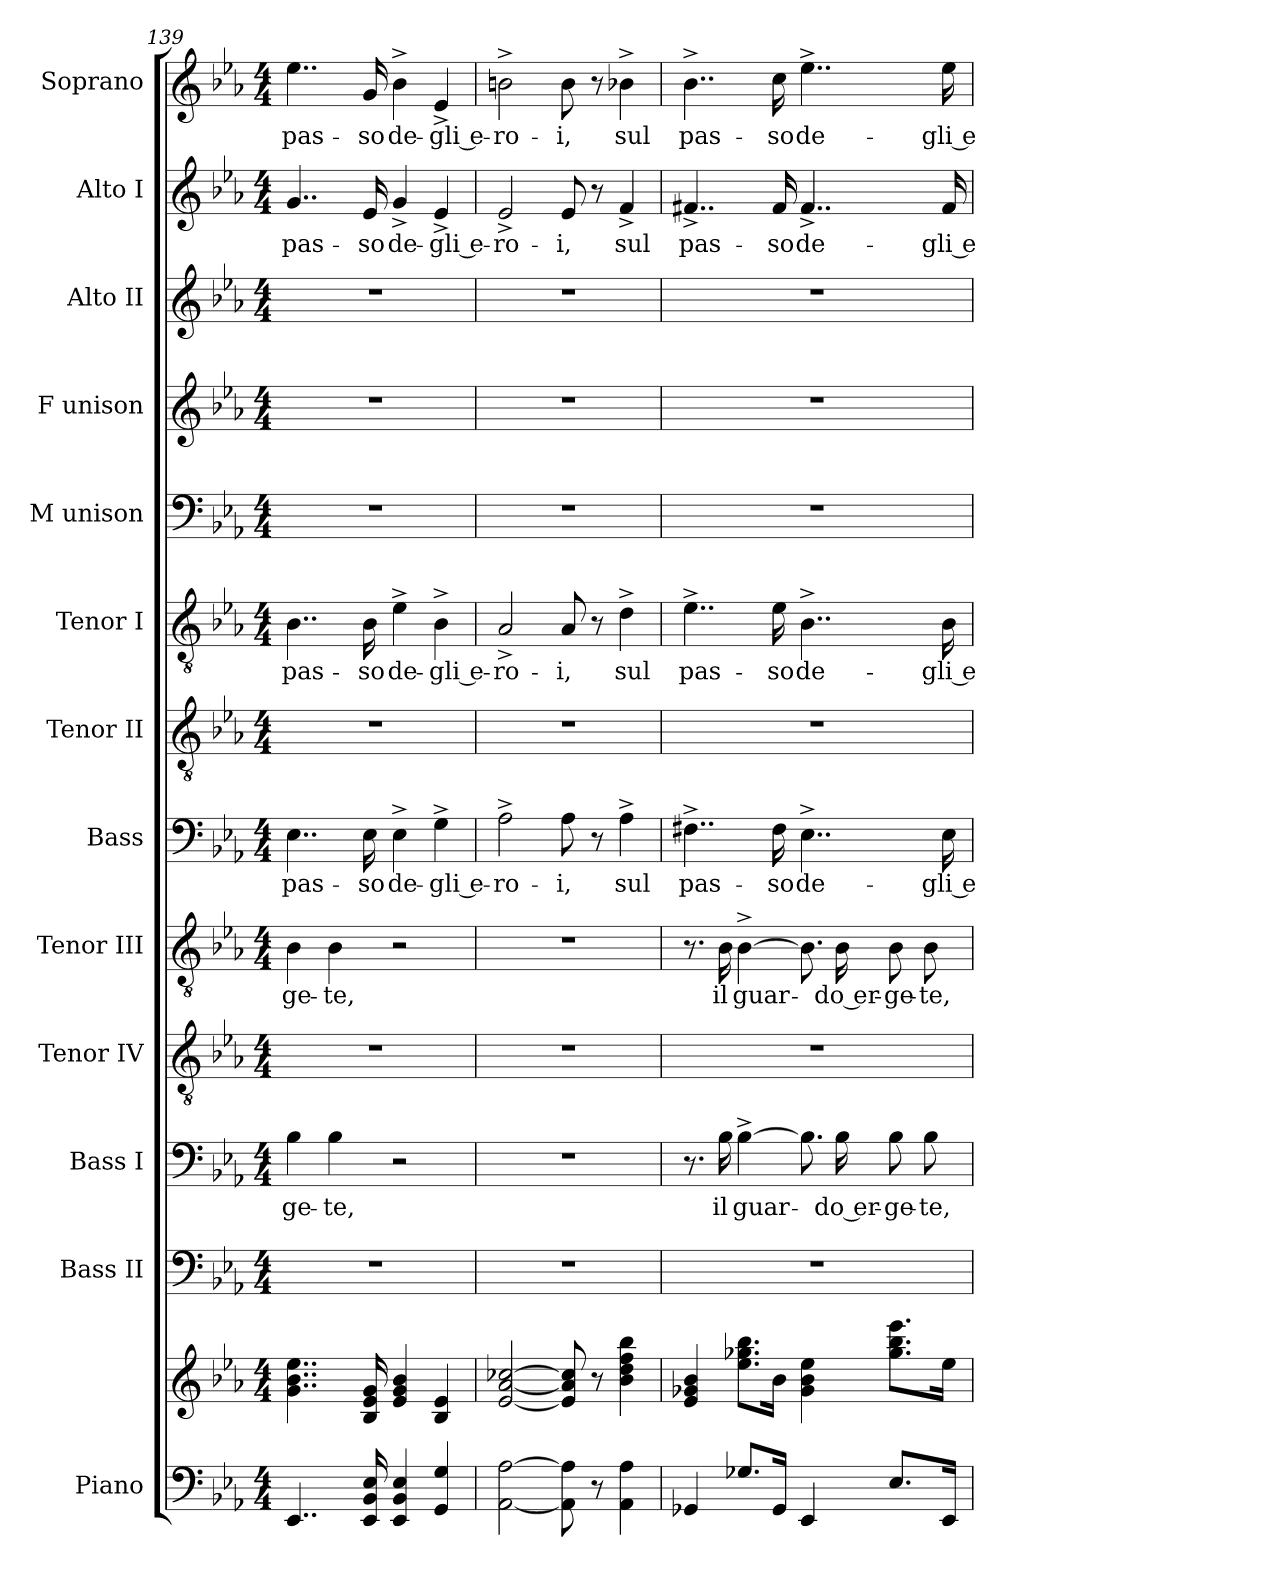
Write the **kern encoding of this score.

**kern	**kern	**kern	**kern	**text	**kern	**kern	**text	**kern	**text	**kern	**kern	**text	**kern	**kern	**kern	**kern	**text	**kern	**text
*part13	*part13	*part12	*part11	*part11	*part10	*part9	*part9	*part8	*part8	*part7	*part6	*part6	*part5	*part4	*part3	*part2	*part2	*part1	*part1
*staff14	*staff13	*staff12	*staff11	*staff11	*staff10	*staff9	*staff9	*staff8	*staff8	*staff7	*staff6	*staff6	*staff5	*staff4	*staff3	*staff2	*staff2	*staff1	*staff1
*I"Piano	*	*I"Bass II	*I"Bass I	*	*I"Tenor IV	*I"Tenor III	*	*I"Bass	*	*I"Tenor II	*I"Tenor I	*	*I"M unison	*I"F unison	*I"Alto II	*I"Alto I	*	*I"Soprano	*
*I'Pno.	*	*I'B.II	*I'B.I	*	*I'T.IV	*I'T.III	*	*I'B.	*	*I'T.II	*I'T.I	*	*I'M.u.	*I'F.u.	*I'A.II	*I'A.I	*	*I'S.	*
!!LO:PB:g=z
*clefF4	*clefG2	*clefF4	*clefF4	*	*clefGv2	*clefGv2	*	*clefF4	*	*clefGv2	*clefGv2	*	*clefF4	*clefG2	*clefG2	*clefG2	*	*clefG2	*
*k[b-e-a-]	*k[b-e-a-]	*k[b-e-a-]	*k[b-e-a-]	*	*k[b-e-a-]	*k[b-e-a-]	*	*k[b-e-a-]	*	*k[b-e-a-]	*k[b-e-a-]	*	*k[b-e-a-]	*k[b-e-a-]	*k[b-e-a-]	*k[b-e-a-]	*	*k[b-e-a-]	*
*M4/4	*M4/4	*M4/4	*M4/4	*	*M4/4	*M4/4	*	*M4/4	*	*M4/4	*M4/4	*	*M4/4	*M4/4	*M4/4	*M4/4	*	*M4/4	*
=139	=139	=139	=139	=139	=139	=139	=139	=139	=139	=139	=139	=139	=139	=139	=139	=139	=139	=139	=139
!	!	!	!	!LO:LY:b	!	!	!LO:LY:b	!	!LO:LY:b	!	!	!LO:LY:b	!	!	!	!	!LO:LY:b	!	!LO:LY:b
4..EE-/	4..g\ 4..b-\ 4..ee-\	1r	4B-\	-ge-	1r	4B-\	-ge-	4..E-\	pas-	1r	4..B-\	pas-	1r	1r	1r	4..g/	pas-	4..ee-\	pas-
!	!	!	!	!LO:LY:b	!	!	!LO:LY:b	!	!	!	!	!	!	!	!	!	!	!	!
.	.	.	4B-\	-te,	.	4B-\	-te,	.	.	.	.	.	.	.	.	.	.	.	.
!	!	!	!	!	!	!	!	!	!LO:LY:b	!	!	!LO:LY:b	!	!	!	!	!LO:LY:b	!	!LO:LY:b
16EE-/ 16BB-/ 16E-/	16B-/ 16e-/ 16g/	.	.	.	.	.	.	16E-\	-so	.	16B-\	-so	.	.	.	16e-/	-so	16g/	-so
!	!	!	!	!	!	!	!	!	!LO:LY:b	!	!	!LO:LY:b	!	!	!	!	!LO:LY:b	!	!LO:LY:b
4EE-/ 4BB-/ 4E-/	4e-/ 4g/ 4b-/	.	2r	.	.	2r	.	4E-^\	de-	.	4e-^\	de-	.	.	.	4g^/	de-	4b-^\	de-
!	!	!	!	!	!	!	!	!	!LO:LY:b	!	!	!LO:LY:b	!	!	!	!	!LO:LY:b	!	!LO:LY:b
4GG/ 4G/	4B-/ 4e-/	.	.	.	.	.	.	4G^\	gli e-	.	4B-^\	gli e-	.	.	.	4e-^/	gli e-	4e-^/	gli e-
=140	=140	=140	=140	=140	=140	=140	=140	=140	=140	=140	=140	=140	=140	=140	=140	=140	=140	=140	=140
!	!	!	!	!	!	!	!	!	!LO:LY:b	!	!	!LO:LY:b	!	!	!	!	!LO:LY:b	!	!LO:LY:b
[2AA-\ [2A-\	[2e-/ [2a-/ [2cc-X/	1r	1r	.	1r	1r	.	2A-^\	-ro-	1r	2A-^/	-ro-	1r	1r	1r	2e-^/	-ro-	2bn^\	-ro-
!	!	!	!	!	!	!	!	!	!LO:LY:b	!	!	!LO:LY:b	!	!	!	!	!LO:LY:b	!	!LO:LY:b
8AA-\] 8A-\]	8e-/] 8a-/] 8cc-/]	.	.	.	.	.	.	8A-\	-i,	.	8A-/	-i,	.	.	.	8e-/	-i,	8b\	-i,
8r	8r	.	.	.	.	.	.	8r	.	.	8r	.	.	.	.	8r	.	8r	.
!	!	!	!	!	!	!	!	!	!LO:LY:b	!	!	!LO:LY:b	!	!	!	!	!LO:LY:b	!	!LO:LY:b
4AA-\ 4A-\	4b-\ 4dd\ 4ff\ 4bb-\	.	.	.	.	.	.	4A-^\	sul	.	4d^\	sul	.	.	.	4f^/	sul	4b-X^\	sul
=141	=141	=141	=141	=141	=141	=141	=141	=141	=141	=141	=141	=141	=141	=141	=141	=141	=141	=141	=141
!	!	!	!	!	!	!	!	!	!LO:LY:b	!	!	!LO:LY:b	!	!	!	!	!LO:LY:b	!	!LO:LY:b
4GG-X/	4e-/ 4g-X/ 4b-/	1r	8.r	.	1r	8.r	.	4..F#X^\	pas-	1r	4..e-^\	pas-	1r	1r	1r	4..f#X^/	pas-	4..b-^\	pas-
!	!	!	!	!LO:LY:b	!	!	!LO:LY:b	!	!	!	!	!	!	!	!	!	!	!	!
.	.	.	16B-\	il	.	16B-\	il	.	.	.	.	.	.	.	.	.	.	.	.
!	!	!	!	!LO:LY:b	!	!	!LO:LY:b	!	!	!	!	!	!	!	!	!	!	!	!
8.G-X/L	8.ee-\ 8.gg-X\ 8.bb-\L	.	[4B-^\	guar-	.	[4B-^\	guar-	.	.	.	.	.	.	.	.	.	.	.	.
!	!	!	!	!	!	!	!	!	!LO:LY:b	!	!	!LO:LY:b	!	!	!	!	!LO:LY:b	!	!LO:LY:b
16GG-/Jk	16b-\Jk	.	.	.	.	.	.	16F#\	-so	.	16e-\	-so	.	.	.	16f#/	-so	16cc\	-so
!	!	!	!	!	!	!	!	!	!LO:LY:b	!	!	!LO:LY:b	!	!	!	!	!LO:LY:b	!	!LO:LY:b
4EE-/	4g-\ 4b-\ 4ee-\	.	8.B-\]	.	.	8.B-\]	.	4..E-^\	de-	.	4..B-^\	de-	.	.	.	4..f#^/	de-	4..ee-^\	de-
!	!	!	!	!LO:LY:b	!	!	!LO:LY:b	!	!	!	!	!	!	!	!	!	!	!	!
.	.	.	16B-\	do er-	.	16B-\	do er-	.	.	.	.	.	.	.	.	.	.	.	.
!	!	!	!	!LO:LY:b	!	!	!LO:LY:b	!	!	!	!	!	!	!	!	!	!	!	!
8.E-/L	8.gg-\ 8.bb-\ 8.eee-\L	.	8B-\	-ge-	.	8B-\	-ge-	.	.	.	.	.	.	.	.	.	.	.	.
!	!	!	!	!LO:LY:b	!	!	!LO:LY:b	!	!	!	!	!	!	!	!	!	!	!	!
.	.	.	8B-\	-te,	.	8B-\	-te,	.	.	.	.	.	.	.	.	.	.	.	.
!	!	!	!	!	!	!	!	!	!LO:LY:b	!	!	!LO:LY:b	!	!	!	!	!LO:LY:b	!	!LO:LY:b
16EE-/Jk	16ee-\Jk	.	.	.	.	.	.	16E-\	gli e-	.	16B-\	gli e-	.	.	.	16f#/	gli e-	16ee-\	gli e-
=	=	=	=	=	=	=	=	=	=	=	=	=	=	=	=	=	=	=	=
*-	*-	*-	*-	*-	*-	*-	*-	*-	*-	*-	*-	*-	*-	*-	*-	*-	*-	*-	*-
